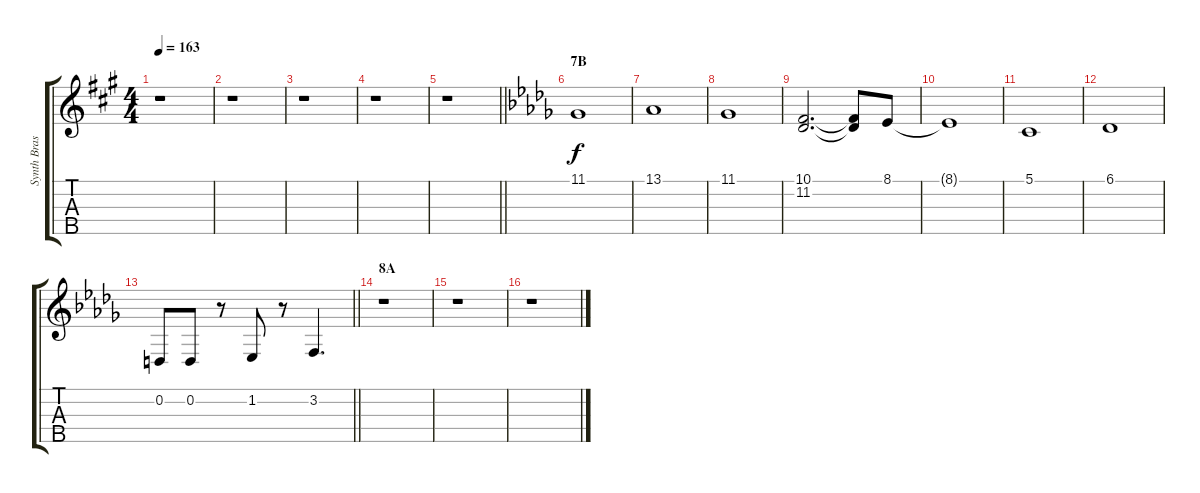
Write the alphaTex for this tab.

\track ("Synth Brass II" "Synth Bras") {instrument brasssection}
\staff {score tabs}
\tuning (G3 D3 A2 E2 B1) {hide}
\ts (4 4)
\tempo 163
\clef g2
\ks a
r.1{dy f} |
r.1 |
r.1 |
r.1 |
\barLineRight lightlight
r.1 |
\section ("" "7B")
\ks db
11.1.1 |
13.1.1 |
11.1.1 |
(10.1 11.2).2{d} (10.1{t} 11.2{t}).8 8.1.8 |
8.1{t}.1 |
5.1.1 |
6.1.1 |
\barLineRight lightlight
0.2.8 0.2.8 r.8 1.2.8 r.8 3.2.4{d} |
\section ("" "8A")
r.1 |
r.1 |
r.1
